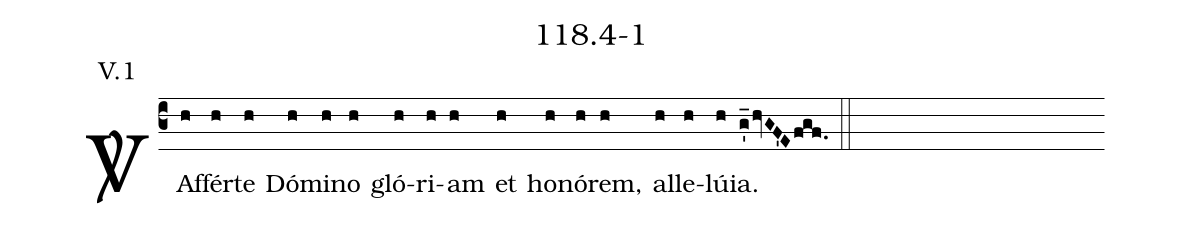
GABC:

name: 118.4-1;
annotation: V.1;
def-m1: \grealign;
%%
%(c3)<sp>V/</sp>~C{o}n([em1]h)stán(h)tes(h) (   hr   hr   hr   ) es(h)tó(h)te.([em1]g_'hvGF'Efgf.) (::)
(c3)<sp>V/</sp>~{A}f([em1]h)fér(h)te(h) Dó(h)mi(h)no(h) gló(h)ri(h)am(h) et(h) ho(h)nó(h)rem,(h) al(h)le(h)lú(h)ia.([em1]g_'hvGF'Efgf.) (::)
